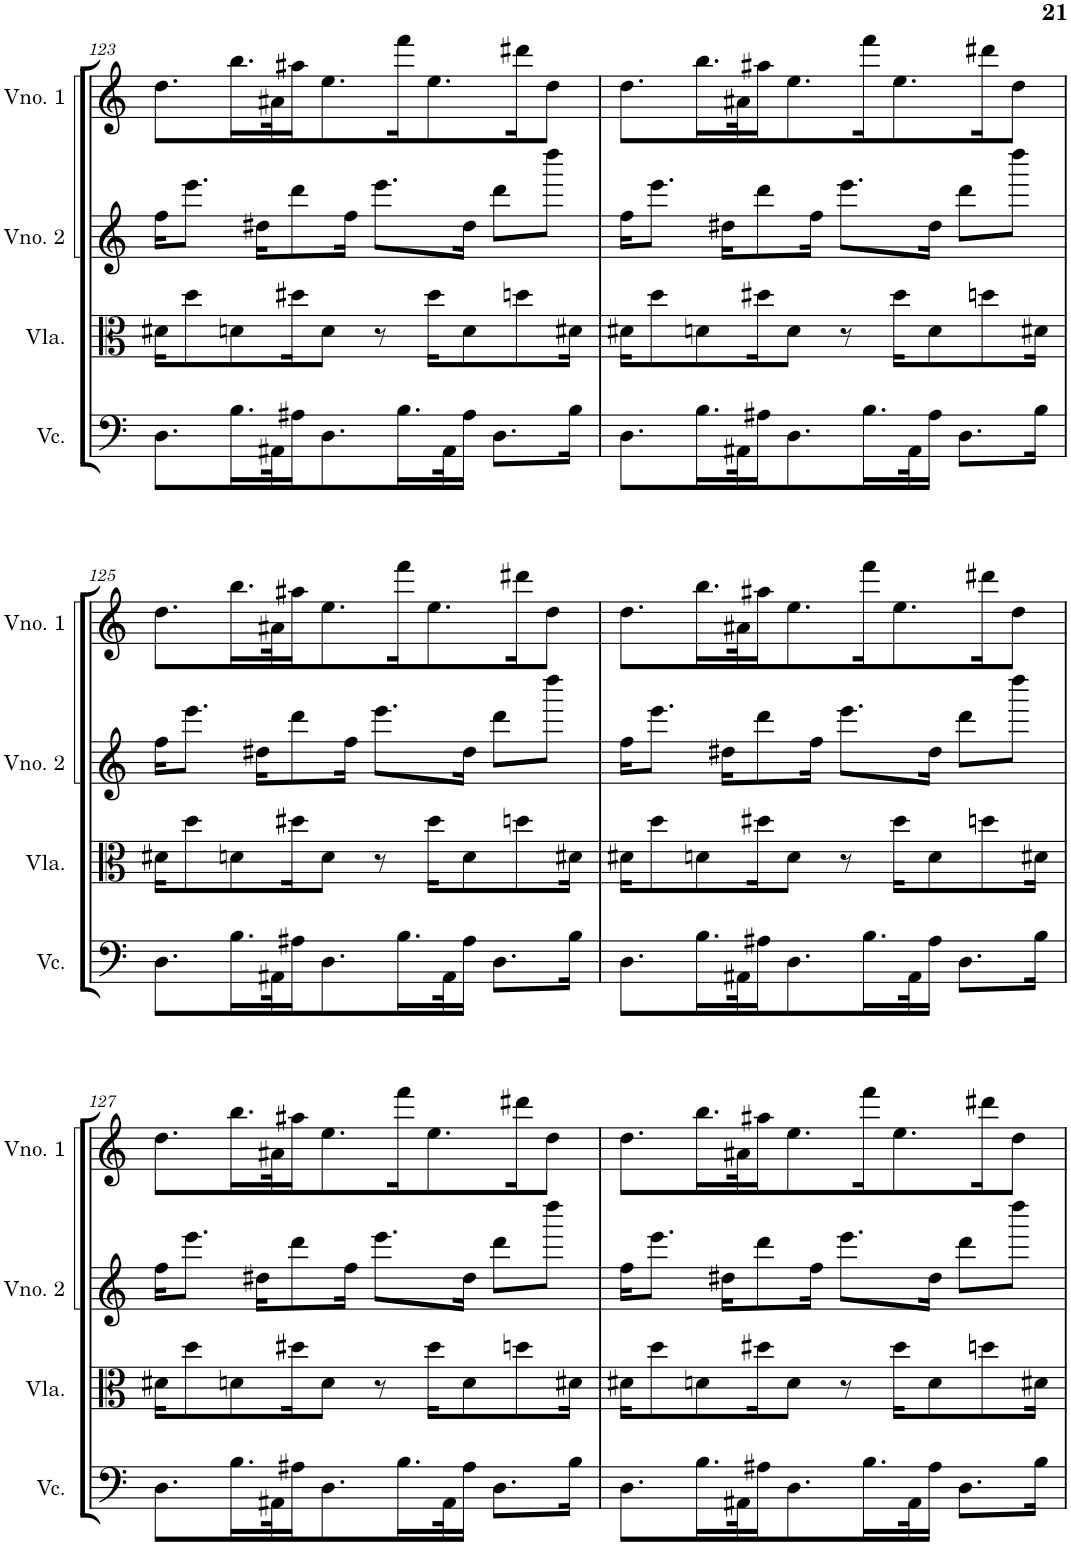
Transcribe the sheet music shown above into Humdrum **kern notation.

**kern	**kern	**kern	**kern
*part4	*part3	*part2	*part1
*staff4	*staff3	*staff2	*staff1
*I"Violoncelo	*I"Viola	*I"Violino 2	*I"Violino 1
*I'Vc.	*I'Vla.	*I'Vno. 2	*I'Vno. 1
!!LO:PB:g=z
*clefF4	*clefC3	*clefG2	*clefG2
*k[]	*k[]	*k[]	*k[]
*M4/4	*M4/4	*M4/4	*M4/4
=123	=123	=123	=123
8.D\L	16d#X\KL	16ff\KL	8.dd\L
.	8dd\	8.eee\J	.
16.B\L	8dn\	.	16.bb\L
.	.	16dd#X\KL	.
32AA#X\K	.	.	32a#X\K
16A#X\J	16dd#X\K	8ddd\	16aa#X\J
8.D\	8d\J	.	8.ee\
.	.	16ff\Jk	.
.	8r	8.eee\L	.
16.B\L	.	.	16fff\K
.	16dd#\KL	.	8.ee\
32AA#\K	.	.	.
16A#\JJ	8d\	16dd#\Jk	.
8.D\L	.	8ddd\L	.
.	8ddn\	.	16ddd#X\K
.	.	8dddd\J	8dd\J
16B\Jk	16d#X\Jk	.	.
=124	=124	=124	=124
8.D\L	16d#X\KL	16ff\KL	8.dd\L
.	8dd\	8.eee\J	.
16.B\L	8dn\	.	16.bb\L
.	.	16dd#X\KL	.
32AA#X\K	.	.	32a#X\K
16A#X\J	16dd#X\K	8ddd\	16aa#X\J
8.D\	8d\J	.	8.ee\
.	.	16ff\Jk	.
.	8r	8.eee\L	.
16.B\L	.	.	16fff\K
.	16dd#\KL	.	8.ee\
32AA#\K	.	.	.
16A#\JJ	8d\	16dd#\Jk	.
8.D\L	.	8ddd\L	.
.	8ddn\	.	16ddd#X\K
.	.	8dddd\J	8dd\J
16B\Jk	16d#X\Jk	.	.
!!LO:LB:g=z
=125	=125	=125	=125
8.D\L	16d#X\KL	16ff\KL	8.dd\L
.	8dd\	8.eee\J	.
16.B\L	8dn\	.	16.bb\L
.	.	16dd#X\KL	.
32AA#X\K	.	.	32a#X\K
16A#X\J	16dd#X\K	8ddd\	16aa#X\J
8.D\	8d\J	.	8.ee\
.	.	16ff\Jk	.
.	8r	8.eee\L	.
16.B\L	.	.	16fff\K
.	16dd#\KL	.	8.ee\
32AA#\K	.	.	.
16A#\JJ	8d\	16dd#\Jk	.
8.D\L	.	8ddd\L	.
.	8ddn\	.	16ddd#X\K
.	.	8dddd\J	8dd\J
16B\Jk	16d#X\Jk	.	.
=126	=126	=126	=126
8.D\L	16d#X\KL	16ff\KL	8.dd\L
.	8dd\	8.eee\J	.
16.B\L	8dn\	.	16.bb\L
.	.	16dd#X\KL	.
32AA#X\K	.	.	32a#X\K
16A#X\J	16dd#X\K	8ddd\	16aa#X\J
8.D\	8d\J	.	8.ee\
.	.	16ff\Jk	.
.	8r	8.eee\L	.
16.B\L	.	.	16fff\K
.	16dd#\KL	.	8.ee\
32AA#\K	.	.	.
16A#\JJ	8d\	16dd#\Jk	.
8.D\L	.	8ddd\L	.
.	8ddn\	.	16ddd#X\K
.	.	8dddd\J	8dd\J
16B\Jk	16d#X\Jk	.	.
!!LO:LB:g=z
=127	=127	=127	=127
8.D\L	16d#X\KL	16ff\KL	8.dd\L
.	8dd\	8.eee\J	.
16.B\L	8dn\	.	16.bb\L
.	.	16dd#X\KL	.
32AA#X\K	.	.	32a#X\K
16A#X\J	16dd#X\K	8ddd\	16aa#X\J
8.D\	8d\J	.	8.ee\
.	.	16ff\Jk	.
.	8r	8.eee\L	.
16.B\L	.	.	16fff\K
.	16dd#\KL	.	8.ee\
32AA#\K	.	.	.
16A#\JJ	8d\	16dd#\Jk	.
8.D\L	.	8ddd\L	.
.	8ddn\	.	16ddd#X\K
.	.	8dddd\J	8dd\J
16B\Jk	16d#X\Jk	.	.
=128	=128	=128	=128
8.D\L	16d#X\KL	16ff\KL	8.dd\L
.	8dd\	8.eee\J	.
16.B\L	8dn\	.	16.bb\L
.	.	16dd#X\KL	.
32AA#X\K	.	.	32a#X\K
16A#X\J	16dd#X\K	8ddd\	16aa#X\J
8.D\	8d\J	.	8.ee\
.	.	16ff\Jk	.
.	8r	8.eee\L	.
16.B\L	.	.	16fff\K
.	16dd#\KL	.	8.ee\
32AA#\K	.	.	.
16A#\JJ	8d\	16dd#\Jk	.
8.D\L	.	8ddd\L	.
.	8ddn\	.	16ddd#X\K
.	.	8dddd\J	8dd\J
16B\Jk	16d#X\Jk	.	.
=	=	=	=
*-	*-	*-	*-
